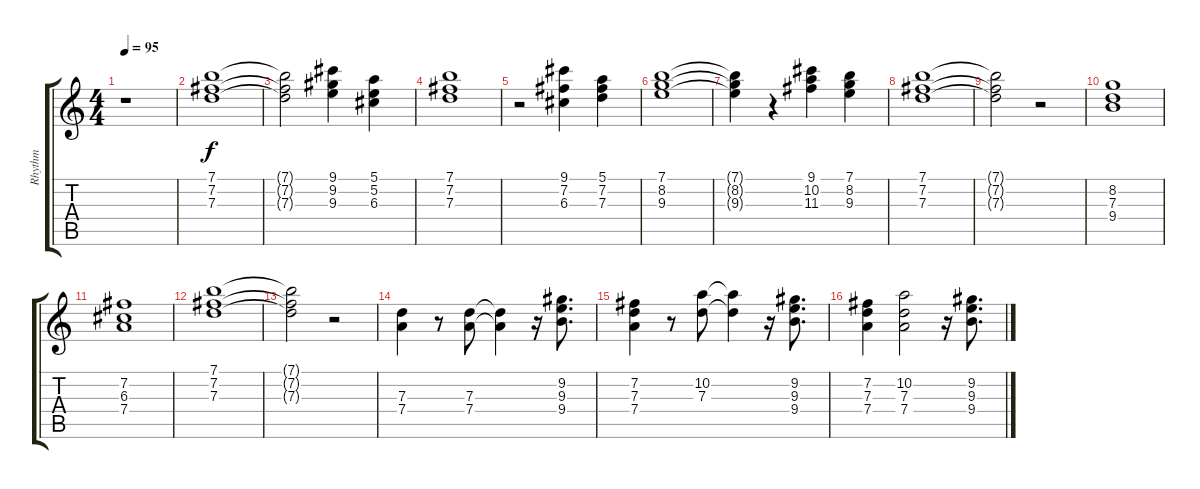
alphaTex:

\track ("Rhythm" "Rhythm") {instrument electricguitarjazz}
\staff {score tabs}
\tuning (E4 B3 G3 D3 A2 E2) {hide}
\ts (4 4)
\tempo 95
\clef g2
\ks c
r.1{dy f instrument electricguitarjazz} |
(7.1 7.2 7.3).1 |
(7.1{t} 7.2{t} 7.3{t}).2 (9.1 9.2 9.3).4 (5.1 5.2 6.3).4 |
(7.1 7.2 7.3).1 |
r.2 (9.1 7.2 6.3).4 (5.1 7.2 7.3).4 |
(7.1 8.2 9.3).1 |
(7.1{t} 8.2{t} 9.3{t}).4 r.4 (9.1 10.2 11.3).4 (7.1 8.2 9.3).4 |
(7.1 7.2 7.3).1 |
(7.1{t} 7.2{t} 7.3{t}).2 r.2 |
(8.2 7.3 9.4).1 |
(7.2 6.3 7.4).1 |
(7.1 7.2 7.3).1 |
(7.1{t} 7.2{t} 7.3{t}).2 r.2 |
(7.3 7.4).4 r.8 (7.3 7.4).8 (7.3{t} 7.4{t}).4 r.16 (9.2 9.3 9.4).8{d} |
(7.2 7.3 7.4).4 r.8 (10.2 7.3).8 (10.2{t} 7.3{t}).4 r.16 (9.2 9.3 9.4).8{d} |
(7.2 7.3 7.4).4 (10.2 7.3 7.4).2 r.16 (9.2 9.3 9.4).8{d}
